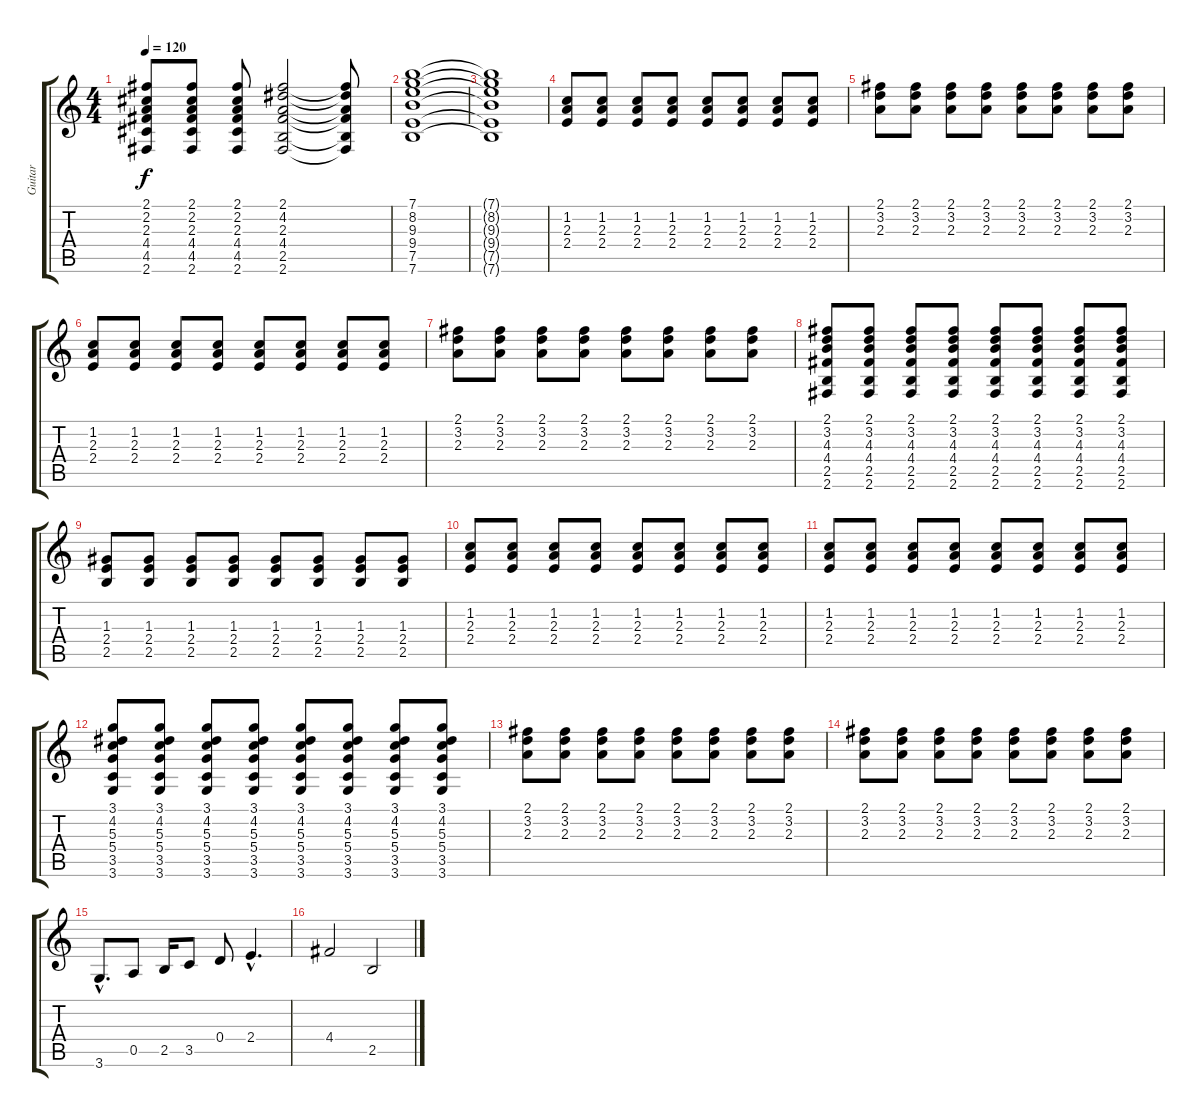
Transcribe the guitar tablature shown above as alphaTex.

\track ("Guitar" "Guitar") {instrument acousticguitarnylon}
\staff {score tabs}
\tuning (E4 B3 G3 D3 A2 E2) {hide}
\ts (4 4)
\tempo 120
\clef g2
\ks c
(2.1 2.2 2.3 4.4 4.5 2.6).8{dy f} (2.1 2.2 2.3 4.4 4.5 2.6).8 (2.1 2.2 2.3 4.4 4.5 2.6).8 (2.1 4.2 2.3 4.4 2.5 2.6).2 (2.1{t} 4.2{t} 2.3{t} 4.4{t} 2.5{t} 2.6{t}).8 |
(7.1 8.2 9.3 9.4 7.5 7.6).1 |
(7.1{t} 8.2{t} 9.3{t} 9.4{t} 7.5{t} 7.6{t}).1 |
(1.2 2.3 2.4).8 (1.2 2.3 2.4).8 (1.2 2.3 2.4).8 (1.2 2.3 2.4).8 (1.2 2.3 2.4).8 (1.2 2.3 2.4).8 (1.2 2.3 2.4).8 (1.2 2.3 2.4).8 |
(2.1 3.2 2.3).8 (2.1 3.2 2.3).8 (2.1 3.2 2.3).8 (2.1 3.2 2.3).8 (2.1 3.2 2.3).8 (2.1 3.2 2.3).8 (2.1 3.2 2.3).8 (2.1 3.2 2.3).8 |
(1.2 2.3 2.4).8 (1.2 2.3 2.4).8 (1.2 2.3 2.4).8 (1.2 2.3 2.4).8 (1.2 2.3 2.4).8 (1.2 2.3 2.4).8 (1.2 2.3 2.4).8 (1.2 2.3 2.4).8 |
(2.1 3.2 2.3).8 (2.1 3.2 2.3).8 (2.1 3.2 2.3).8 (2.1 3.2 2.3).8 (2.1 3.2 2.3).8 (2.1 3.2 2.3).8 (2.1 3.2 2.3).8 (2.1 3.2 2.3).8 |
(2.1 3.2 4.3 4.4 2.5 2.6).8 (2.1 3.2 4.3 4.4 2.5 2.6).8 (2.1 3.2 4.3 4.4 2.5 2.6).8 (2.1 3.2 4.3 4.4 2.5 2.6).8 (2.1 3.2 4.3 4.4 2.5 2.6).8 (2.1 3.2 4.3 4.4 2.5 2.6).8 (2.1 3.2 4.3 4.4 2.5 2.6).8 (2.1 3.2 4.3 4.4 2.5 2.6).8 |
(1.3 2.4 2.5).8 (1.3 2.4 2.5).8 (1.3 2.4 2.5).8 (1.3 2.4 2.5).8 (1.3 2.4 2.5).8 (1.3 2.4 2.5).8 (1.3 2.4 2.5).8 (1.3 2.4 2.5).8 |
(1.2 2.3 2.4).8 (1.2 2.3 2.4).8 (1.2 2.3 2.4).8 (1.2 2.3 2.4).8 (1.2 2.3 2.4).8 (1.2 2.3 2.4).8 (1.2 2.3 2.4).8 (1.2 2.3 2.4).8 |
(1.2 2.3 2.4).8 (1.2 2.3 2.4).8 (1.2 2.3 2.4).8 (1.2 2.3 2.4).8 (1.2 2.3 2.4).8 (1.2 2.3 2.4).8 (1.2 2.3 2.4).8 (1.2 2.3 2.4).8 |
(3.1 4.2 5.3 5.4 3.5 3.6).8 (3.1 4.2 5.3 5.4 3.5 3.6).8 (3.1 4.2 5.3 5.4 3.5 3.6).8 (3.1 4.2 5.3 5.4 3.5 3.6).8 (3.1 4.2 5.3 5.4 3.5 3.6).8 (3.1 4.2 5.3 5.4 3.5 3.6).8 (3.1 4.2 5.3 5.4 3.5 3.6).8 (3.1 4.2 5.3 5.4 3.5 3.6).8 |
(2.1 3.2 2.3).8 (2.1 3.2 2.3).8 (2.1 3.2 2.3).8 (2.1 3.2 2.3).8 (2.1 3.2 2.3).8 (2.1 3.2 2.3).8 (2.1 3.2 2.3).8 (2.1 3.2 2.3).8 |
(2.1 3.2 2.3).8 (2.1 3.2 2.3).8 (2.1 3.2 2.3).8 (2.1 3.2 2.3).8 (2.1 3.2 2.3).8 (2.1 3.2 2.3).8 (2.1 3.2 2.3).8 (2.1 3.2 2.3).8 |
3.6{hac}.8{d} 0.5.8 2.5.16 3.5.8 0.4.8 2.4{hac}.4{d} |
4.4.2 2.5.2
